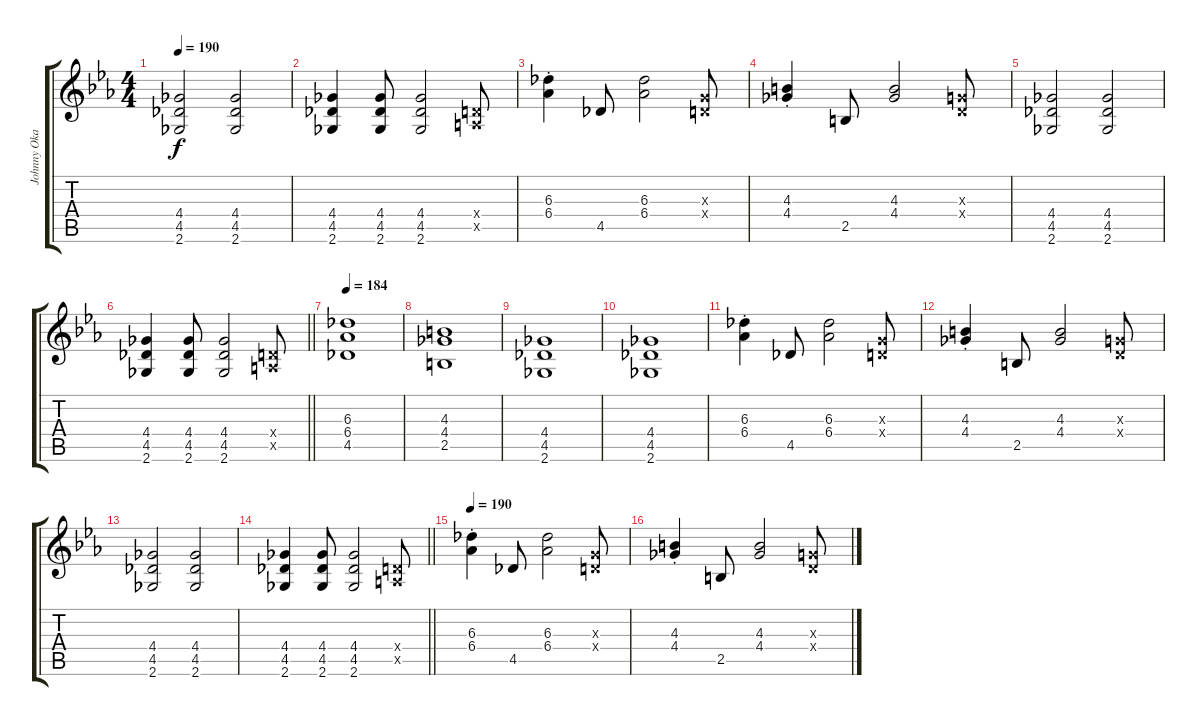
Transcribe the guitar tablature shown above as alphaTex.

\track ("Johnny Okay - Rhythm Guitar" "Johnny Oka") {instrument overdrivenguitar}
\staff {score tabs}
\tuning (E4 B3 G3 D3 A2 E2) {hide}
\ts (4 4)
\tempo 190
\clef g2
\ks eb
(4.4 4.5 2.6).2{dy f} (4.4 4.5 2.6).2 |
(4.4 4.5 2.6).4 (4.4 4.5 2.6).8 (4.4 4.5 2.6).2 (0.4{x} 0.5{x}).8 |
(6.3{st} 6.4{st}).4 4.5.8 (6.3 6.4).2 (0.3{x} 0.4{x}).8 |
(4.3{st} 4.4{st}).4 2.5.8 (4.3 4.4).2 (0.3{x} 0.4{x}).8 |
(4.4 4.5 2.6).2 (4.4 4.5 2.6).2 |
\barLineRight lightlight
(4.4 4.5 2.6).4 (4.4 4.5 2.6).8 (4.4 4.5 2.6).2 (0.4{x} 0.5{x}).8 |
\tempo 184
(6.3 6.4 4.5).1 |
(4.3 4.4 2.5).1 |
(4.4 4.5 2.6).1 |
(4.4 4.5 2.6).1 |
(6.3{st} 6.4{st}).4 4.5.8 (6.3 6.4).2 (0.3{x} 0.4{x}).8 |
(4.3{st} 4.4{st}).4 2.5.8 (4.3 4.4).2 (0.3{x} 0.4{x}).8 |
(4.4 4.5 2.6).2 (4.4 4.5 2.6).2 |
\barLineRight lightlight
(4.4 4.5 2.6).4 (4.4 4.5 2.6).8 (4.4 4.5 2.6).2 (0.4{x} 0.5{x}).8 |
\tempo 190
(6.3{st} 6.4{st}).4{volume 14} 4.5.8 (6.3 6.4).2 (0.3{x} 0.4{x}).8 |
(4.3{st} 4.4{st}).4 2.5.8 (4.3 4.4).2 (0.3{x} 0.4{x}).8
